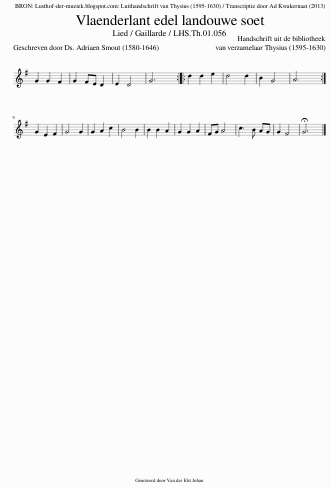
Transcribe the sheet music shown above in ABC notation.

X:1
L:1/8
Q:1/4=170
M:3/4
I:linebreak $
K:G
V:1 treble
V:1
 G2 G2 F2 | G2 FE D2 | E2 D4 | G6 :: d2 d2 e2 | %5
 d4 d2 | B2 G4 | A6 :|$ G2 E2 F2 | G4 G2 | %10
 G2 A2 c2 | B4 B2 | B2 B2 A2 | G2 G2 A2 | FG A4 | %15
 c3 B AG | G2 F4 | !fermata!G6 |] %18
